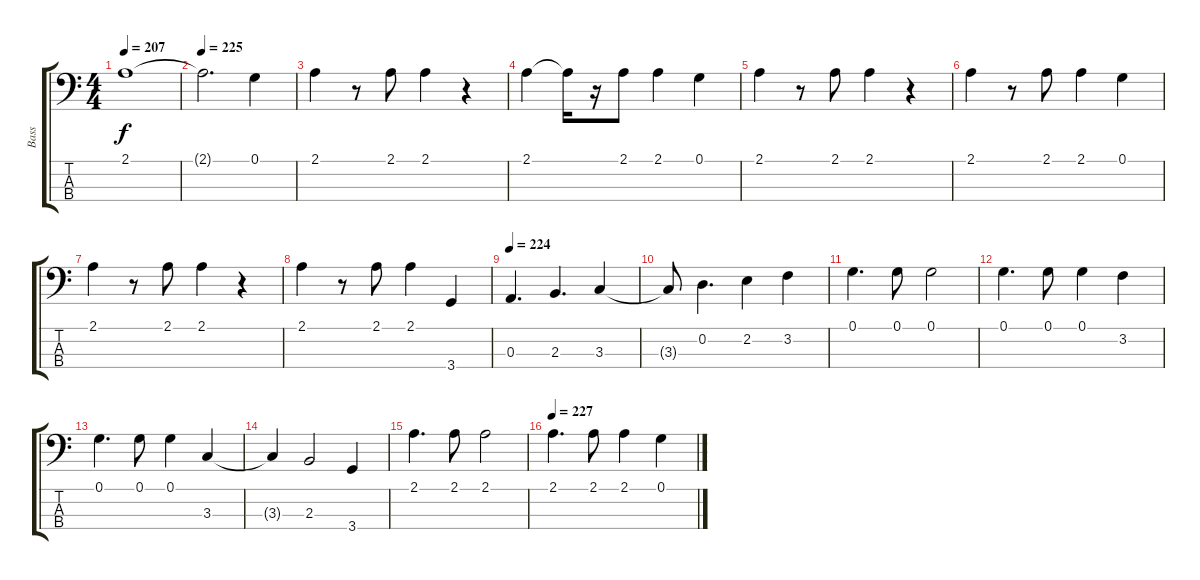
\track ("Bass" "Bass") {instrument electricbassfinger}
\staff {score tabs}
\tuning (G2 D2 A1 E1) {hide}
\ts (4 4)
\tempo 207
\clef f4
\ks c
2.1.1{dy f} |
\tempo 225
2.1{t}.2{d} 0.1.4 |
2.1.4 r.8 2.1.8 2.1.4 r.4 |
2.1.4 2.1{t}.16 r.16 2.1.8 2.1.4 0.1.4 |
2.1.4 r.8 2.1.8 2.1.4 r.4 |
2.1.4 r.8 2.1.8 2.1.4 0.1.4 |
2.1.4 r.8 2.1.8 2.1.4 r.4 |
2.1.4 r.8 2.1.8 2.1.4 3.4.4 |
\tempo 224
0.3.4{d} 2.3.4{d} 3.3.4 |
3.3{t}.8 0.2.4{d} 2.2.4 3.2.4 |
0.1.4{d} 0.1.8 0.1.2 |
0.1.4{d} 0.1.8 0.1.4 3.2.4 |
0.1.4{d} 0.1.8 0.1.4 3.3.4 |
3.3{t}.4 2.3.2 3.4.4 |
2.1.4{d} 2.1.8 2.1.2 |
\tempo 227
2.1.4{d} 2.1.8 2.1.4 0.1.4
